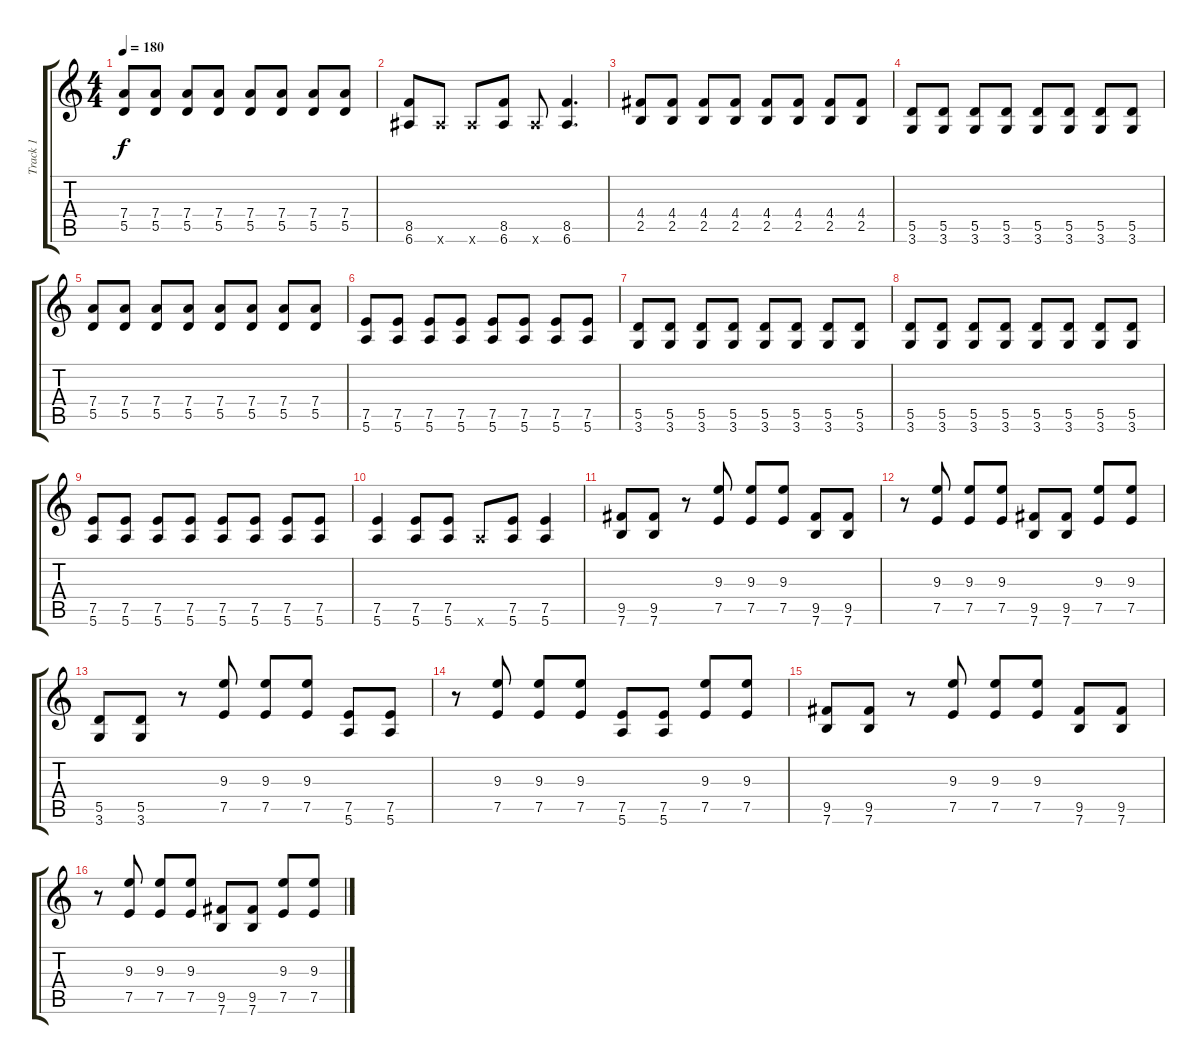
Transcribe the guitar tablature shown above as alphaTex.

\track ("Track 1" "Track 1") {instrument distortionguitar}
\staff {score tabs}
\tuning (E4 B3 G3 D3 A2 E2) {hide}
\ts (4 4)
\tempo 180
\clef g2
\ks c
(7.4 5.5).8{dy f} (7.4 5.5).8 (7.4 5.5).8 (7.4 5.5).8 (7.4 5.5).8 (7.4 5.5).8 (7.4 5.5).8 (7.4 5.5).8 |
(8.5 6.6).8 6.6{x}.8 6.6{x}.8 (8.5 6.6).8 6.6{x}.8 (8.5 6.6).4{d} |
(4.4 2.5).8 (4.4 2.5).8 (4.4 2.5).8 (4.4 2.5).8 (4.4 2.5).8 (4.4 2.5).8 (4.4 2.5).8 (4.4 2.5).8 |
(5.5 3.6).8 (5.5 3.6).8 (5.5 3.6).8 (5.5 3.6).8 (5.5 3.6).8 (5.5 3.6).8 (5.5 3.6).8 (5.5 3.6).8 |
(7.4 5.5).8 (7.4 5.5).8 (7.4 5.5).8 (7.4 5.5).8 (7.4 5.5).8 (7.4 5.5).8 (7.4 5.5).8 (7.4 5.5).8 |
(7.5 5.6).8 (7.5 5.6).8 (7.5 5.6).8 (7.5 5.6).8 (7.5 5.6).8 (7.5 5.6).8 (7.5 5.6).8 (7.5 5.6).8 |
(5.5 3.6).8 (5.5 3.6).8 (5.5 3.6).8 (5.5 3.6).8 (5.5 3.6).8 (5.5 3.6).8 (5.5 3.6).8 (5.5 3.6).8 |
(5.5 3.6).8 (5.5 3.6).8 (5.5 3.6).8 (5.5 3.6).8 (5.5 3.6).8 (5.5 3.6).8 (5.5 3.6).8 (5.5 3.6).8 |
(7.5 5.6).8 (7.5 5.6).8 (7.5 5.6).8 (7.5 5.6).8 (7.5 5.6).8 (7.5 5.6).8 (7.5 5.6).8 (7.5 5.6).8 |
(7.5 5.6).4 (7.5 5.6).8 (7.5 5.6).8 5.6{x}.8 (7.5 5.6).8 (7.5 5.6).4 |
(9.5 7.6).8 (9.5 7.6).8 r.8 (9.3 7.5).8 (9.3 7.5).8 (9.3 7.5).8 (9.5 7.6).8 (9.5 7.6).8 |
r.8 (9.3 7.5).8 (9.3 7.5).8 (9.3 7.5).8 (9.5 7.6).8 (9.5 7.6).8 (9.3 7.5).8 (9.3 7.5).8 |
(5.5 3.6).8 (5.5 3.6).8 r.8 (9.3 7.5).8 (9.3 7.5).8 (9.3 7.5).8 (7.5 5.6).8 (7.5 5.6).8 |
r.8 (9.3 7.5).8 (9.3 7.5).8 (9.3 7.5).8 (7.5 5.6).8 (7.5 5.6).8 (9.3 7.5).8 (9.3 7.5).8 |
(9.5 7.6).8 (9.5 7.6).8 r.8 (9.3 7.5).8 (9.3 7.5).8 (9.3 7.5).8 (9.5 7.6).8 (9.5 7.6).8 |
r.8 (9.3 7.5).8 (9.3 7.5).8 (9.3 7.5).8 (9.5 7.6).8 (9.5 7.6).8 (9.3 7.5).8 (9.3 7.5).8
